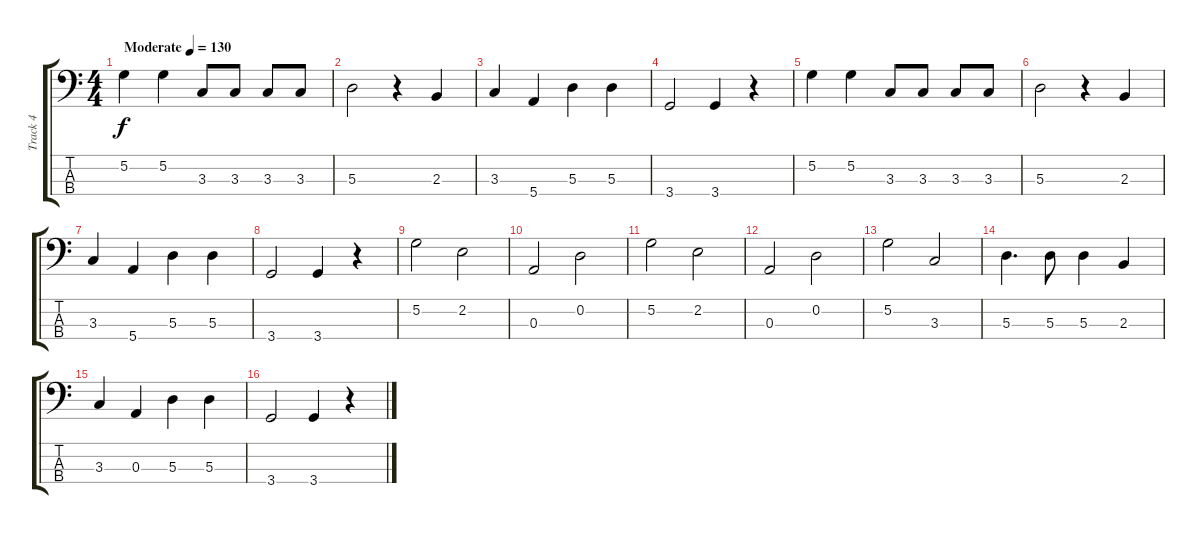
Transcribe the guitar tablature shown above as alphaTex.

\track ("Track 4" "Track 4") {instrument electricbassfinger}
\staff {score tabs}
\tuning (G2 D2 A1 E1) {hide}
\ts (4 4)
\tempo (130 "Moderate")
\clef f4
\ks c
5.2.4{dy f instrument electricbassfinger} 5.2.4 3.3.8 3.3.8 3.3.8 3.3.8 |
5.3.2 r.4 2.3.4 |
3.3.4 5.4.4 5.3.4 5.3.4 |
3.4.2 3.4.4 r.4 |
5.2.4 5.2.4 3.3.8 3.3.8 3.3.8 3.3.8 |
5.3.2 r.4 2.3.4 |
3.3.4 5.4.4 5.3.4 5.3.4 |
3.4.2 3.4.4 r.4 |
5.2.2 2.2.2 |
0.3.2 0.2.2 |
5.2.2 2.2.2 |
0.3.2 0.2.2 |
5.2.2 3.3.2 |
5.3.4{d} 5.3.8 5.3.4 2.3.4 |
3.3.4 0.3.4 5.3.4 5.3.4 |
3.4.2 3.4.4 r.4
